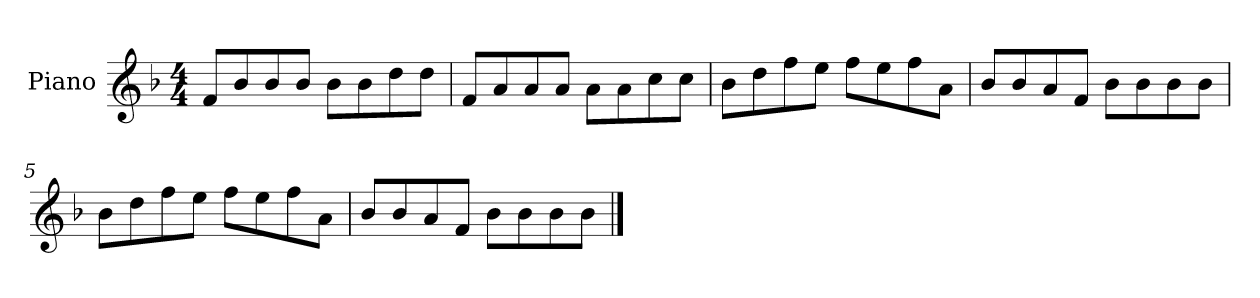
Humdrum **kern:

**kern
*part1
*staff1
*I"Piano
*I'P-no
*clefG2
*k[b-]
*M4/4
*MM90
=1
8f/L
8b-/
8b-/
8b-/J
8b-\L
8b-\
8dd\
8dd\J
=2
8f/L
8a/
8a/
8a/J
8a\L
8a\
8cc\
8cc\J
=3
8b-\L
8dd\
8ff\
8ee\J
8ff\L
8ee\
8ff\
8a\J
=4
8b-/L
8b-/
8a/
8f/J
8b-\L
8b-\
8b-\
8b-\J
=5
8b-\L
8dd\
8ff\
8ee\J
8ff\L
8ee\
8ff\
8a\J
!!LO:LB:g=z
=6
8b-/L
8b-/
8a/
8f/J
8b-\L
8b-\
8b-\
8b-\J
==
*-
